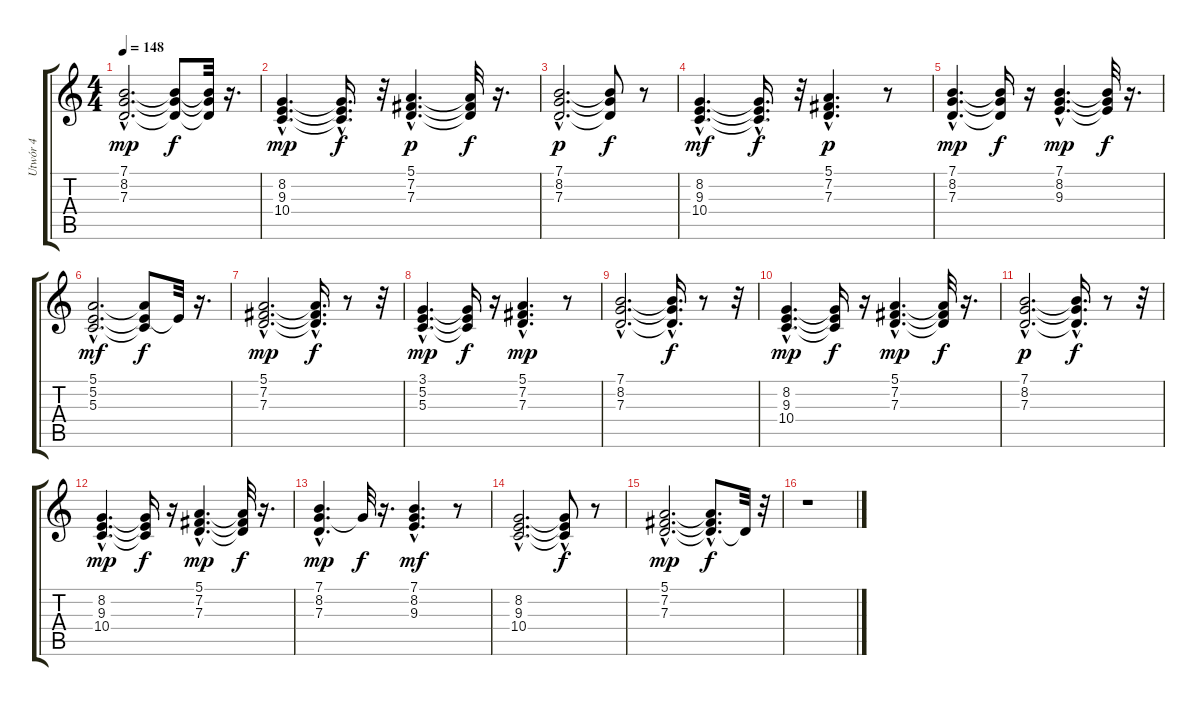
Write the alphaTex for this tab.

\track ("Utwór 4" "Utwór 4") {instrument percussiveorgan}
\staff {score tabs}
\tuning (E4 B3 G3 D3 A2 E2) {hide}
\ts (4 4)
\tempo 148
\clef g2
\ks c
(7.1{hac} 8.2{hac} 7.3{hac}).2{d dy mp} (7.1{t} 8.2{t} 7.3{t}).8{dy f} (7.1{t} 8.2{t} 7.3{t}).32 r.16{d} |
(8.2{hac} 9.3{hac} 10.4{hac}).4{d dy mp} (8.2{t} 9.3{hac t} 10.4{t}).16{d dy f} r.32 (5.1{hac} 7.2{hac} 7.3{hac}).4{d dy p} (5.1{t} 7.2{t} 7.3{t}).32{dy f} r.16{d} |
(7.1{hac} 8.2{hac} 7.3{hac}).2{d dy p} (7.1{t} 8.2{t} 7.3{t}).8{dy f} r.8 |
(8.2{hac} 9.3{hac} 10.4{hac}).4{d dy mf} (8.2{t} 9.3{hac t} 10.4{t}).16{d dy f} r.32 (5.1{hac} 7.2{hac} 7.3{hac}).4{d dy p} r.8 |
(7.1{hac} 8.2{hac} 7.3{hac}).4{d dy mp} (7.1{t} 8.2{t} 7.3{t}).16{dy f} r.16 (7.1{hac} 8.2{hac} 9.3{hac}).4{d dy mp} (7.1{t} 8.2{t} 9.3{t}).32{dy f} r.16{d} |
(5.1{hac} 5.2{hac} 5.3{hac}).2{d dy mf} (5.1{t} 5.2{t} 5.3{t}).8{dy f} 5.2{t}.32 r.16{d} |
(5.1{hac} 7.2{hac} 7.3{hac}).2{d dy mp} (5.1{hac t} 7.2{hac t} 7.3{hac t}).16{d dy f} r.8 r.32 |
(3.1{hac} 5.2{hac} 5.3{hac}).4{d dy mp} (3.1{t} 5.2{t} 5.3{t}).16{dy f} r.16 (5.1{hac} 7.2{hac} 7.3{hac}).4{d dy mp} r.8 |
(7.1{hac} 8.2{hac} 7.3{hac}).2{d} (7.1{hac t} 8.2{hac t} 7.3{hac t}).16{d dy f} r.8 r.32 |
(8.2{hac} 9.3{hac} 10.4{hac}).4{d dy mp} (8.2{t} 9.3{t} 10.4{t}).16{dy f} r.16 (5.1{hac} 7.2{hac} 7.3{hac}).4{d dy mp} (5.1{t} 7.2{t} 7.3{t}).32{dy f} r.16{d} |
(7.1{hac} 8.2{hac} 7.3{hac}).2{d dy p} (7.1{hac t} 8.2{hac t} 7.3{hac t}).16{d dy f} r.8 r.32 |
(8.2{hac} 9.3{hac} 10.4{hac}).4{d dy mp} (8.2{t} 9.3{t} 10.4{t}).16{dy f} r.16 (5.1{hac} 7.2{hac} 7.3{hac}).4{d dy mp} (5.1{t} 7.2{t} 7.3{t}).32{dy f} r.16{d} |
(7.1{hac} 8.2{hac} 7.3{hac}).4{d dy mp} 8.2{t}.32{dy f} r.16{d} (7.1{hac} 8.2{hac} 9.3{hac}).4{d dy mf} r.8 |
(8.2{hac} 9.3{hac} 10.4{hac}).2{d} (8.2{hac t} 9.3{t} 10.4{t}).8{dy f} r.8 |
(5.1{hac} 7.2{hac} 7.3{hac}).2{d dy mp} (5.1{hac t} 7.2{hac t} 7.3{hac t}).8{d dy f} 7.3{t}.32 r.32 |
r.1
